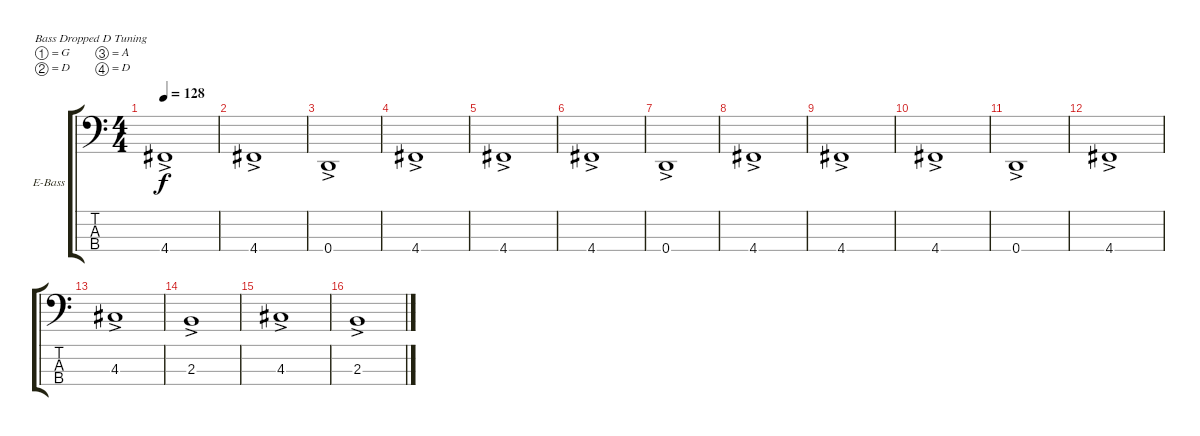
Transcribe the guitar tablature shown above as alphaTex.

\bracketExtendMode groupsimilarinstruments
\firstSystemTrackNameOrientation horizontal
\otherSystemsTrackNameOrientation horizontal
\track ("Bass guitar (Oliver)" "E-Bass") {instrument electricbassfinger}
\staff {score tabs}
\tuning (G2 D2 A1 D1)
\ts (4 4)
\tempo 128
\clef f4
\ks c
4.4{ac}.1{dy f} |
4.4{ac}.1 |
0.4{ac}.1 |
4.4{ac}.1 |
4.4{ac}.1 |
4.4{ac}.1 |
0.4{ac}.1 |
4.4{ac}.1 |
4.4{ac}.1 |
4.4{ac}.1 |
0.4{ac}.1 |
4.4{ac}.1 |
4.3{ac}.1 |
2.3{ac}.1 |
4.3{ac}.1 |
2.3{ac}.1
